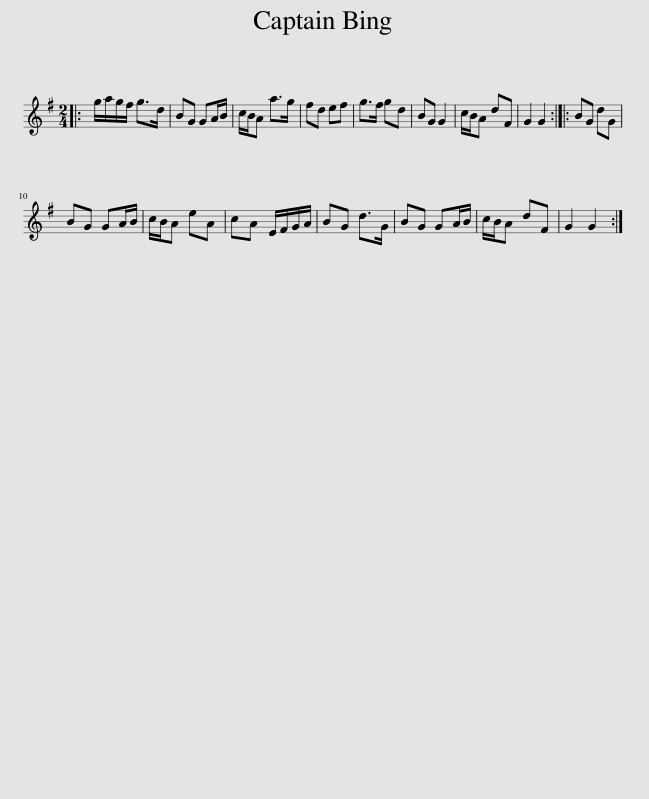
X:1
L:1/8
M:2/4
I:linebreak $
K:G
V:1 treble
V:1
|: g/a/g/f/ g>d | BG GA/B/ | c/B/A a>g | fd ef | g>f gd | %5
 BG G2 | c/B/A dF | G2 G2 :: BG dG |$ BG GA/B/ | %10
 c/B/A eA | cA E/F/G/A/ | BG d>G | BG GA/B/ | c/B/A dF | %15
 G2 G2 :| %16
